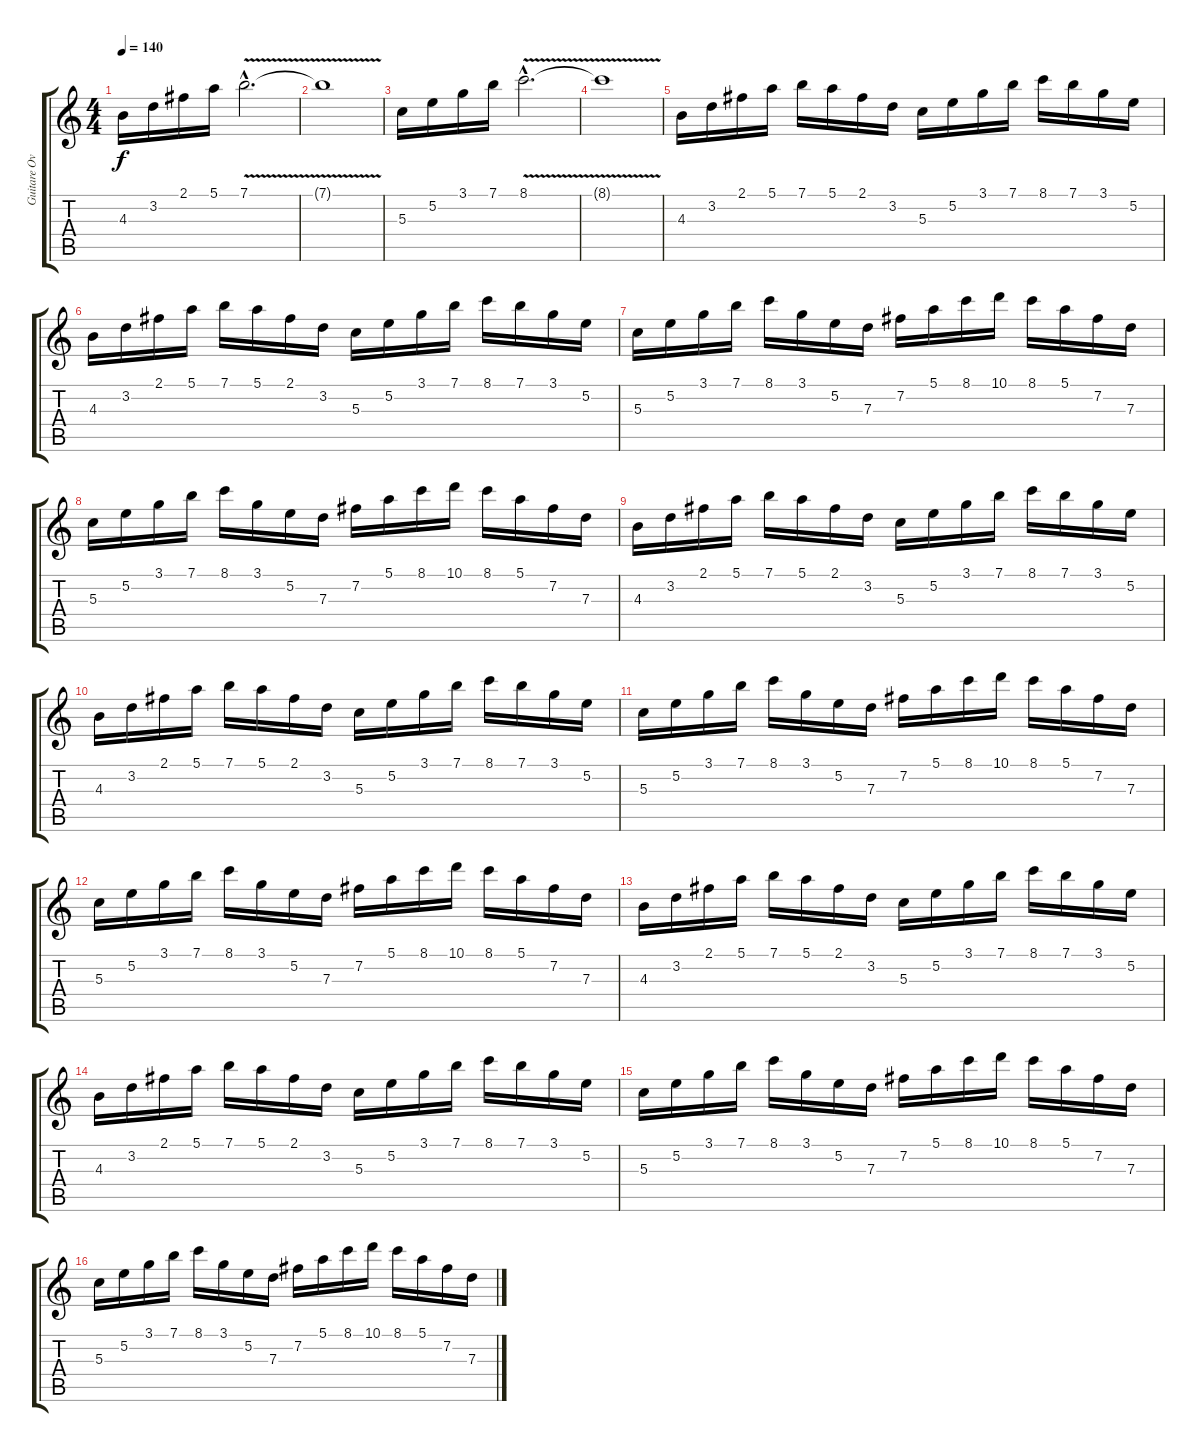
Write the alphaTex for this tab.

\track ("Guitare Overdrive" "Guitare Ov") {instrument overdrivenguitar}
\staff {score tabs}
\tuning (E4 B3 G3 D3 A2 E2) {hide}
\ts (4 4)
\tempo 140
\clef g2
\ks c
4.3.16{dy f} 3.2.16 2.1.16 5.1.16 7.1{v hac}.2{d} |
7.1{t}.1 |
5.3.16 5.2.16 3.1.16 7.1.16 8.1{v hac}.2{d} |
8.1{t}.1 |
4.3.16 3.2.16 2.1.16 5.1.16 7.1.16 5.1.16 2.1.16 3.2.16 5.3.16 5.2.16 3.1.16 7.1.16 8.1.16 7.1.16 3.1.16 5.2.16 |
4.3.16 3.2.16 2.1.16 5.1.16 7.1.16 5.1.16 2.1.16 3.2.16 5.3.16 5.2.16 3.1.16 7.1.16 8.1.16 7.1.16 3.1.16 5.2.16 |
5.3.16 5.2.16 3.1.16 7.1.16 8.1.16 3.1.16 5.2.16 7.3.16 7.2.16 5.1.16 8.1.16 10.1.16 8.1.16 5.1.16 7.2.16 7.3.16 |
5.3.16 5.2.16 3.1.16 7.1.16 8.1.16 3.1.16 5.2.16 7.3.16 7.2.16 5.1.16 8.1.16 10.1.16 8.1.16 5.1.16 7.2.16 7.3.16 |
4.3.16 3.2.16 2.1.16 5.1.16 7.1.16 5.1.16 2.1.16 3.2.16 5.3.16 5.2.16 3.1.16 7.1.16 8.1.16 7.1.16 3.1.16 5.2.16 |
4.3.16 3.2.16 2.1.16 5.1.16 7.1.16 5.1.16 2.1.16 3.2.16 5.3.16 5.2.16 3.1.16 7.1.16 8.1.16 7.1.16 3.1.16 5.2.16 |
5.3.16 5.2.16 3.1.16 7.1.16 8.1.16 3.1.16 5.2.16 7.3.16 7.2.16 5.1.16 8.1.16 10.1.16 8.1.16 5.1.16 7.2.16 7.3.16 |
5.3.16 5.2.16 3.1.16 7.1.16 8.1.16 3.1.16 5.2.16 7.3.16 7.2.16 5.1.16 8.1.16 10.1.16 8.1.16 5.1.16 7.2.16 7.3.16 |
4.3.16 3.2.16 2.1.16 5.1.16 7.1.16 5.1.16 2.1.16 3.2.16 5.3.16 5.2.16 3.1.16 7.1.16 8.1.16 7.1.16 3.1.16 5.2.16 |
4.3.16 3.2.16 2.1.16 5.1.16 7.1.16 5.1.16 2.1.16 3.2.16 5.3.16 5.2.16 3.1.16 7.1.16 8.1.16 7.1.16 3.1.16 5.2.16 |
5.3.16 5.2.16 3.1.16 7.1.16 8.1.16 3.1.16 5.2.16 7.3.16 7.2.16 5.1.16 8.1.16 10.1.16 8.1.16 5.1.16 7.2.16 7.3.16 |
5.3.16 5.2.16 3.1.16 7.1.16 8.1.16 3.1.16 5.2.16 7.3.16 7.2.16 5.1.16 8.1.16 10.1.16 8.1.16 5.1.16 7.2.16 7.3.16
